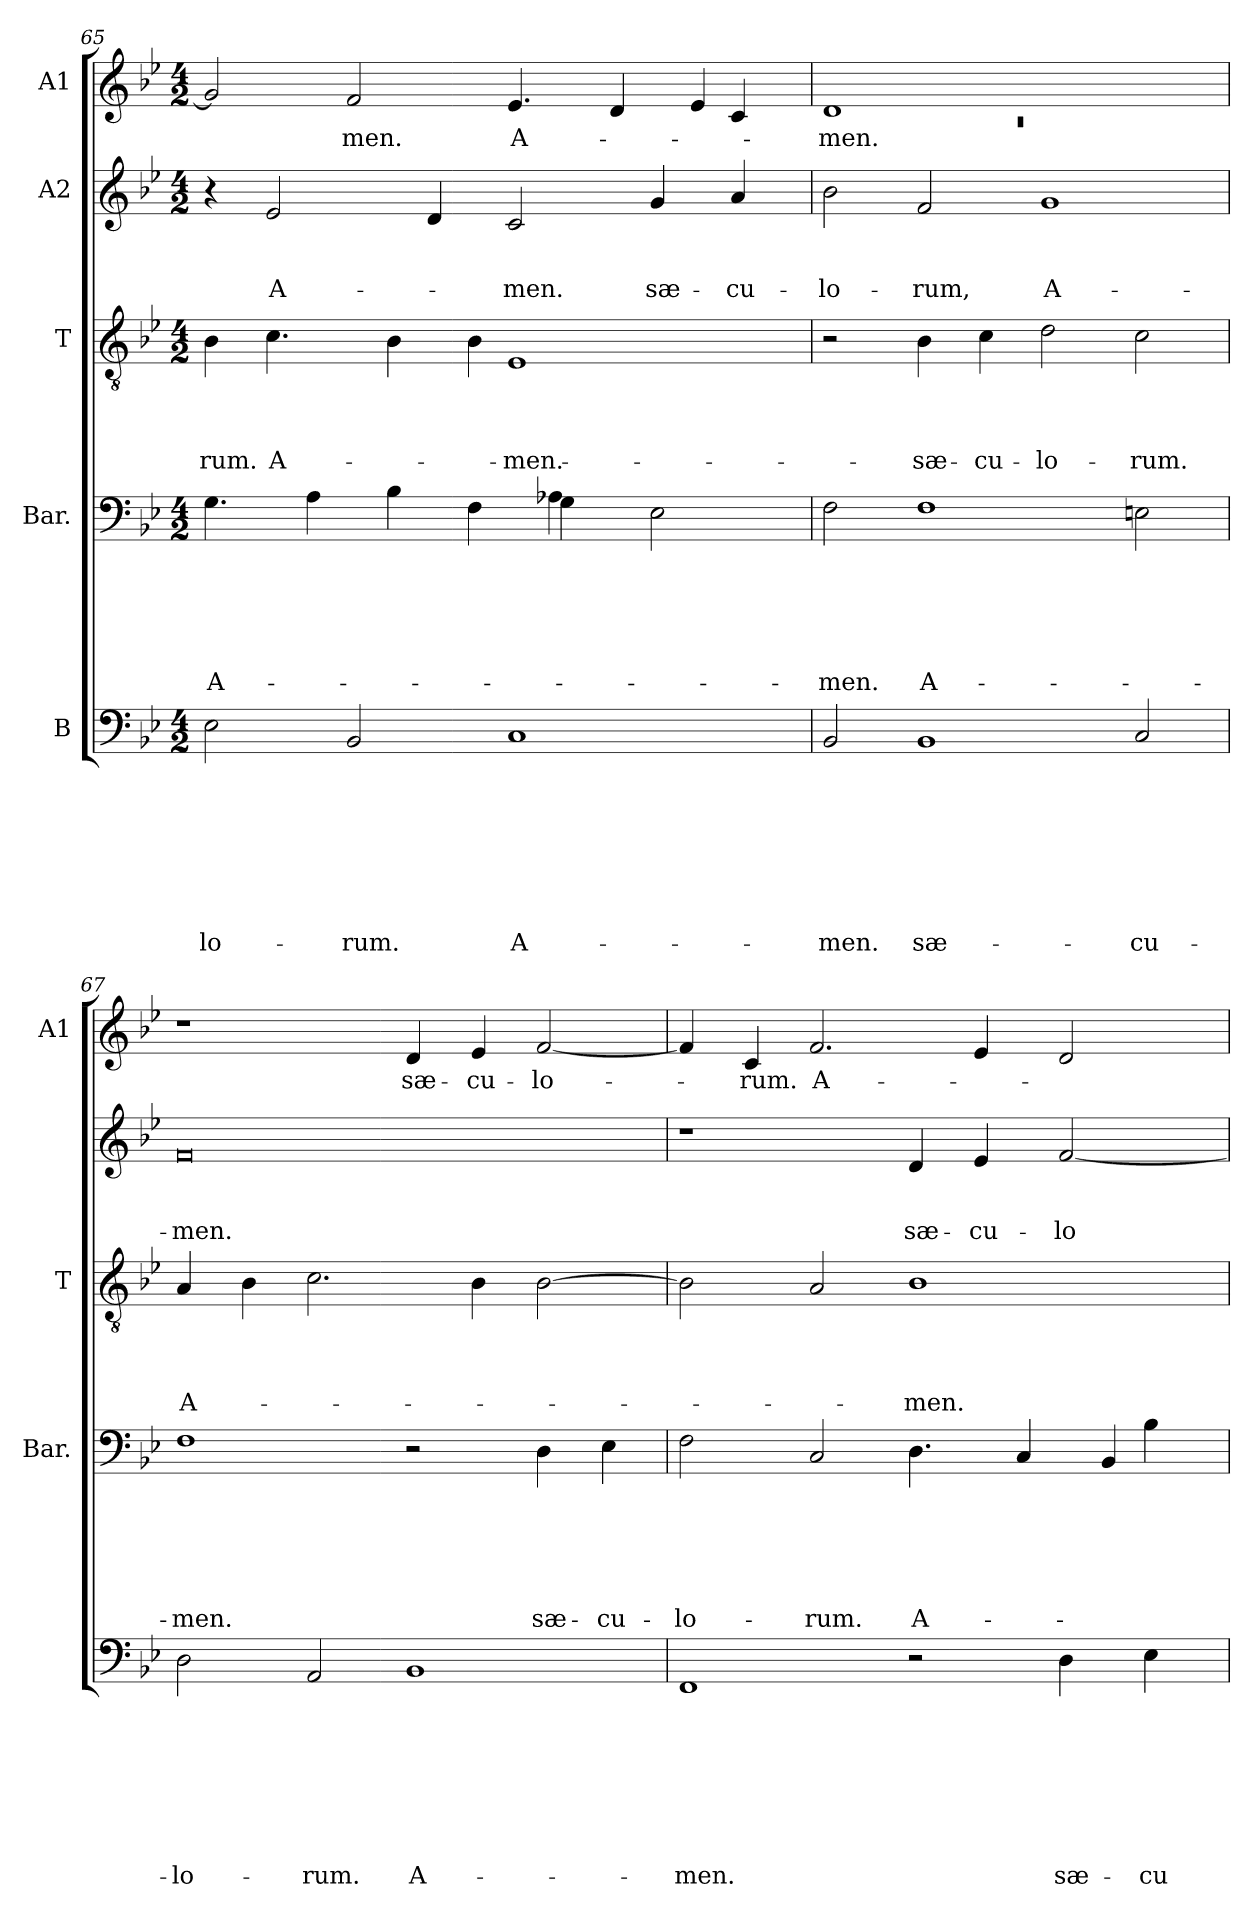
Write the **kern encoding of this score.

**kern	**text	**text	**text	**text	**text	**text	**text	**text	**kern	**text	**text	**text	**text	**text	**text	**kern	**text	**text	**text	**text	**kern	**text	**text	**text	**kern	**text
*part5	*part5	*part5	*part5	*part5	*part5	*part5	*part5	*part5	*part4	*part4	*part4	*part4	*part4	*part4	*part4	*part3	*part3	*part3	*part3	*part3	*part2	*part2	*part2	*part2	*part1	*part1
*staff5	*staff5	*staff5	*staff5	*staff5	*staff5	*staff5	*staff5	*staff5	*staff4	*staff4	*staff4	*staff4	*staff4	*staff4	*staff4	*staff3	*staff3	*staff3	*staff3	*staff3	*staff2	*staff2	*staff2	*staff2	*staff1	*staff1
*I"B	*	*	*	*	*	*	*	*	*I"Bar.	*	*	*	*	*	*	*I"T	*	*	*	*	*I"A2	*	*	*	*I"A1	*
*	*	*	*	*	*	*	*	*	*I'Bar.	*	*	*	*	*	*	*I'T	*	*	*	*	*	*	*	*	*I'A1	*
!!LO:PB:g=z
*clefF4	*	*	*	*	*	*	*	*	*clefF4	*	*	*	*	*	*	*clefGv2	*	*	*	*	*clefG2	*	*	*	*clefG2	*
*k[b-e-]	*	*	*	*	*	*	*	*	*k[b-e-]	*	*	*	*	*	*	*k[b-e-]	*	*	*	*	*k[b-e-]	*	*	*	*k[b-e-]	*
*B-:	*	*	*	*	*	*	*	*	*B-:	*	*	*	*	*	*	*B-:	*	*	*	*	*B-:	*	*	*	*B-:	*
*M4/2	*	*	*	*	*	*	*	*	*M4/2	*	*	*	*	*	*	*M4/2	*	*	*	*	*M4/2	*	*	*	*M4/2	*
=65	=65	=65	=65	=65	=65	=65	=65	=65	=65	=65	=65	=65	=65	=65	=65	=65	=65	=65	=65	=65	=65	=65	=65	=65	=65	=65
!	!	!	!	!	!	!	!	!LO:LY:b	!	!	!	!	!	!	!LO:LY:b	!	!	!	!	!LO:LY:b	!	!	!	!	!	!
*	*	*	*	*	*	*	*	*	*^	*	*	*	*	*	*	*^	*	*	*	*	*	*	*	*	*^	*
2E-\	.	.	.	.	.	.	.	-lo-	4.G\	1ryy	.	.	.	.	.	A-	4B-\	1ryy	.	.	.	-rum.	4r	.	.	.	2g/]	1..ryy	.
!	!	!	!	!	!	!	!	!	!	!	!	!	!	!	!	!	!	!	!	!	!	!LO:LY:b	!	!	!	!LO:LY:b	!	!	!
.	.	.	.	.	.	.	.	.	.	.	.	.	.	.	.	.	4.c\	.	.	.	.	A-	2e-/	.	.	A-	.	.	.
.	.	.	.	.	.	.	.	.	4A\	.	.	.	.	.	.	.	.	.	.	.	.	.	.	.	.	.	.	.	.
!	!	!	!	!	!	!	!	!LO:LY:b	!	!	!	!	!	!	!	!	!	!	!	!	!	!	!	!	!	!	!	!	!LO:LY:b
2BB-/	.	.	.	.	.	.	.	-rum.	.	.	.	.	.	.	.	.	.	.	.	.	.	.	.	.	.	.	2f/	.	-men.
.	.	.	.	.	.	.	.	.	4B-\	.	.	.	.	.	.	.	4B-\	.	.	.	.	.	.	.	.	.	.	.	.
.	.	.	.	.	.	.	.	.	.	.	.	.	.	.	.	.	.	.	.	.	.	.	4d/	.	.	.	.	.	.
.	.	.	.	.	.	.	.	.	4F\	.	.	.	.	.	.	.	4B-\	.	.	.	.	.	.	.	.	.	.	.	.
!	!	!	!	!	!	!	!	!LO:LY:b	!	!	!	!	!	!	!	!	!	!	!	!	!	!LO:LY:b	!	!	!	!LO:LY:b	!	!	!LO:LY:b
1C	.	.	.	.	.	.	.	A-	.	8ryy	.	.	.	.	.	.	.	1E-	.	.	.	-men.	2c/	.	.	-men.	4.e-/	.	A-
.	.	.	.	.	.	.	.	.	4A-X\	4G\	.	.	.	.	.	.	2..ryy	.	.	.	.	.	.	.	.	.	.	.	.
.	.	.	.	.	.	.	.	.	2ryy	8ryy	.	.	.	.	.	.	.	.	.	.	.	.	.	.	.	.	4d/	.	.
!	!	!	!	!	!	!	!	!	!	!	!	!	!	!	!	!	!	!	!	!	!	!	!	!	!	!LO:LY:b	!	!	!
.	.	.	.	.	.	.	.	.	.	2E-\	.	.	.	.	.	.	.	.	.	.	.	.	4g/	.	.	sæ-	.	.	.
.	.	.	.	.	.	.	.	.	.	.	.	.	.	.	.	.	.	.	.	.	.	.	.	.	.	.	4e-/	.	.
!	!	!	!	!	!	!	!	!	!	!	!	!	!	!	!	!	!	!	!	!	!	!	!	!	!	!LO:LY:b	!	!	!
.	.	.	.	.	.	.	.	.	.	.	.	.	.	.	.	.	.	.	.	.	.	.	4a/	.	.	-cu-	.	4c/	.
.	.	.	.	.	.	.	.	.	8ryy	.	.	.	.	.	.	.	.	.	.	.	.	.	.	.	.	.	8ryy	.	.
*	*	*	*	*	*	*	*	*	*v	*v	*	*	*	*	*	*	*	*	*	*	*	*	*	*	*	*	*	*	*
*	*	*	*	*	*	*	*	*	*	*	*	*	*	*	*	*v	*v	*	*	*	*	*	*	*	*	*	*	*
=66	=66	=66	=66	=66	=66	=66	=66	=66	=66	=66	=66	=66	=66	=66	=66	=66	=66	=66	=66	=66	=66	=66	=66	=66	=66	=66	=66
!	!	!	!	!	!	!	!	!LO:LY:b	!	!	!	!	!	!	!LO:LY:b	!	!	!	!	!	!	!	!	!LO:LY:b	!	!LO:N:vis=1	!LO:LY:b
2BB-/	.	.	.	.	.	.	.	-men.	2F\	.	.	.	.	.	-men.	2r	.	.	.	.	2b-\	.	.	-lo-	1d	0rc	-men.
!	!	!	!	!	!	!	!	!LO:LY:b	!	!	!	!	!	!	!LO:LY:b	!	!	!	!	!LO:LY:b	!	!	!	!LO:LY:b	!	!	!
1BB-	.	.	.	.	.	.	.	sæ-	1F	.	.	.	.	.	A-	4B-\	.	.	.	sæ-	2f/	.	.	-rum,	.	.	.
!	!	!	!	!	!	!	!	!	!	!	!	!	!	!	!	!	!	!	!	!LO:LY:b	!	!	!	!	!	!	!
.	.	.	.	.	.	.	.	.	.	.	.	.	.	.	.	4c\	.	.	.	-cu-	.	.	.	.	.	.	.
!	!	!	!	!	!	!	!	!	!	!	!	!	!	!	!	!	!	!	!	!LO:LY:b	!	!	!	!LO:LY:b	!	!	!
.	.	.	.	.	.	.	.	.	.	.	.	.	.	.	.	2d\	.	.	.	-lo-	1g	.	.	A-	1ryy	.	.
!	!	!	!	!	!	!	!	!LO:LY:b	!	!	!	!	!	!	!	!	!	!	!	!LO:LY:b	!	!	!	!	!	!	!
2C/	.	.	.	.	.	.	.	-cu-	2En\	.	.	.	.	.	.	2c\	.	.	.	-rum.	.	.	.	.	.	.	.
*	*	*	*	*	*	*	*	*	*	*	*	*	*	*	*	*	*	*	*	*	*	*	*	*	*v	*v	*
=67	=67	=67	=67	=67	=67	=67	=67	=67	=67	=67	=67	=67	=67	=67	=67	=67	=67	=67	=67	=67	=67	=67	=67	=67	=67	=67
!	!	!	!	!	!	!	!	!LO:LY:b	!	!	!	!	!	!	!LO:LY:b	!	!	!	!	!LO:LY:b	!	!	!	!LO:LY:b	!	!
2D\	.	.	.	.	.	.	.	-lo-	1F	.	.	.	.	.	-men.	4A/	.	.	.	A-	0f	.	.	-men.	1r	.
.	.	.	.	.	.	.	.	.	.	.	.	.	.	.	.	4B-\	.	.	.	.	.	.	.	.	.	.
!	!	!	!	!	!	!	!	!LO:LY:b	!	!	!	!	!	!	!	!	!	!	!	!	!	!	!	!	!	!
2AA/	.	.	.	.	.	.	.	-rum.	.	.	.	.	.	.	.	2.c\	.	.	.	.	.	.	.	.	.	.
!	!	!	!	!	!	!	!	!LO:LY:b	!	!	!	!	!	!	!	!	!	!	!	!	!	!	!	!	!	!LO:LY:b
1BB-	.	.	.	.	.	.	.	A-	2r	.	.	.	.	.	.	.	.	.	.	.	.	.	.	.	4d/	sæ-
!	!	!	!	!	!	!	!	!	!	!	!	!	!	!	!	!	!	!	!	!	!	!	!	!	!	!LO:LY:b
.	.	.	.	.	.	.	.	.	.	.	.	.	.	.	.	4B-\	.	.	.	.	.	.	.	.	4e-/	-cu-
!	!	!	!	!	!	!	!	!	!	!	!	!	!	!	!LO:LY:b	!	!	!	!	!	!	!	!	!	!	!LO:LY:b
.	.	.	.	.	.	.	.	.	4D\	.	.	.	.	.	sæ-	[<2B-\	.	.	.	.	.	.	.	.	[<2f/	-lo-
!	!	!	!	!	!	!	!	!	!	!	!	!	!	!	!LO:LY:b	!	!	!	!	!	!	!	!	!	!	!
.	.	.	.	.	.	.	.	.	4E-\	.	.	.	.	.	-cu-	.	.	.	.	.	.	.	.	.	.	.
!!LO:LB:g=z
=68	=68	=68	=68	=68	=68	=68	=68	=68	=68	=68	=68	=68	=68	=68	=68	=68	=68	=68	=68	=68	=68	=68	=68	=68	=68	=68
!	!	!	!	!	!	!	!	!LO:LY:b	!	!	!	!	!	!	!LO:LY:b	!	!	!	!	!	!	!	!	!	!	!
*	*	*	*	*	*	*	*	*	*^	*	*	*	*	*	*	*	*	*	*	*	*	*	*	*	*	*
1FF	.	.	.	.	.	.	.	-men.	2F\	1..ryy	.	.	.	.	.	-lo-	2B-\]	.	.	.	.	1r	.	.	.	4f/]	.
!	!	!	!	!	!	!	!	!	!	!	!	!	!	!	!	!	!	!	!	!	!	!	!	!	!	!	!LO:LY:b
.	.	.	.	.	.	.	.	.	.	.	.	.	.	.	.	.	.	.	.	.	.	.	.	.	.	4c/	-rum.
!	!	!	!	!	!	!	!	!	!	!	!	!	!	!	!	!LO:LY:b	!	!	!	!	!	!	!	!	!	!	!LO:LY:b
.	.	.	.	.	.	.	.	.	2C/	.	.	.	.	.	.	-rum.	2A/	.	.	.	.	.	.	.	.	2.f/	A-
!	!	!	!	!	!	!	!	!	!	!	!	!	!	!	!	!LO:LY:b	!	!	!	!	!LO:LY:b	!	!	!	!LO:LY:b	!	!
2r	.	.	.	.	.	.	.	.	4.D\	.	.	.	.	.	.	A-	1B-	.	.	.	-men.	4d/	.	.	sæ-	.	.
!	!	!	!	!	!	!	!	!	!	!	!	!	!	!	!	!	!	!	!	!	!	!	!	!	!LO:LY:b	!	!
.	.	.	.	.	.	.	.	.	.	.	.	.	.	.	.	.	.	.	.	.	.	4e-/	.	.	-cu-	4e-/	.
.	.	.	.	.	.	.	.	.	4C/	.	.	.	.	.	.	.	.	.	.	.	.	.	.	.	.	.	.
!	!	!	!	!	!	!	!	!LO:LY:b	!	!	!	!	!	!	!	!	!	!	!	!	!	!	!	!	!LO:LY:b	!	!
4D\	.	.	.	.	.	.	.	sæ-	.	.	.	.	.	.	.	.	.	.	.	.	.	[<2f/	.	.	-lo-	2d/	.
.	.	.	.	.	.	.	.	.	4BB-/	.	.	.	.	.	.	.	.	.	.	.	.	.	.	.	.	.	.
!	!	!	!	!	!	!	!	!LO:LY:b	!	!	!	!	!	!	!	!	!	!	!	!	!	!	!	!	!	!	!
4E-\	.	.	.	.	.	.	.	-cu-	.	4B-\	.	.	.	.	.	.	.	.	.	.	.	.	.	.	.	.	.
.	.	.	.	.	.	.	.	.	8ryy	.	.	.	.	.	.	.	.	.	.	.	.	.	.	.	.	.	.
*	*	*	*	*	*	*	*	*	*v	*v	*	*	*	*	*	*	*	*	*	*	*	*	*	*	*	*	*
=	=	=	=	=	=	=	=	=	=	=	=	=	=	=	=	=	=	=	=	=	=	=	=	=	=	=
*-	*-	*-	*-	*-	*-	*-	*-	*-	*-	*-	*-	*-	*-	*-	*-	*-	*-	*-	*-	*-	*-	*-	*-	*-	*-	*-
